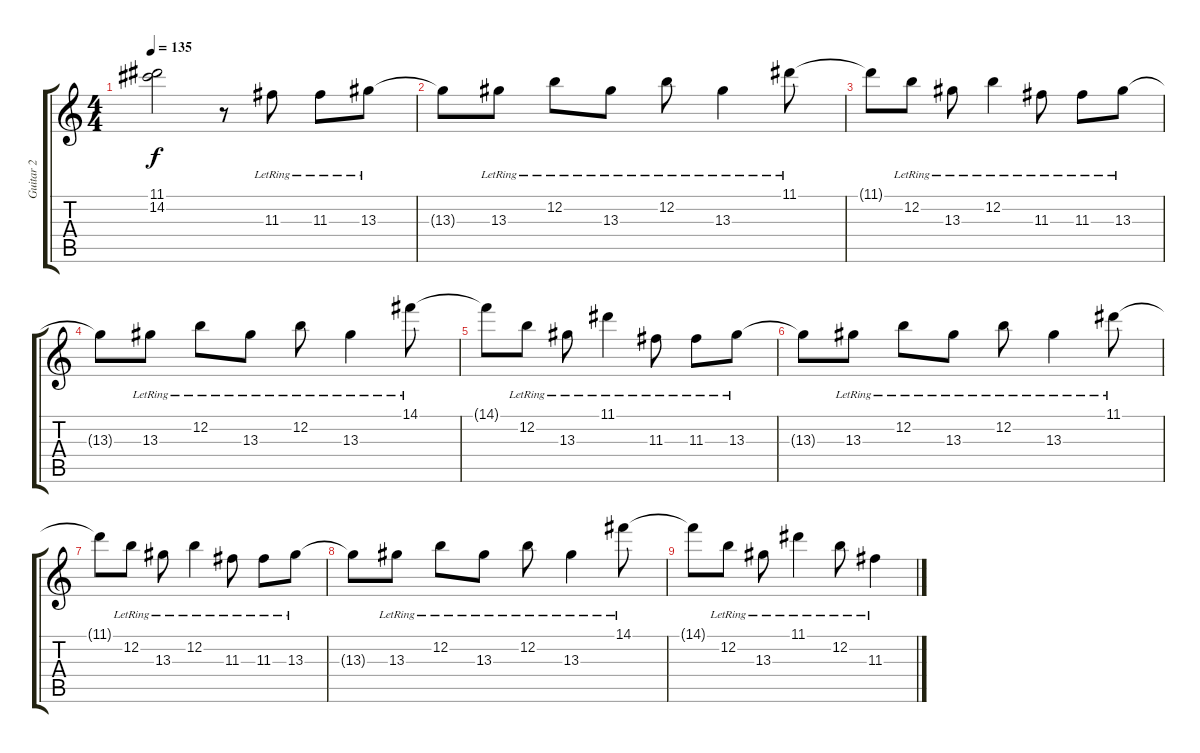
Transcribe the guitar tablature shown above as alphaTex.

\track ("Guitar 2" "Guitar 2") {instrument electricguitarjazz}
\staff {score tabs}
\tuning (E4 B3 G3 D3 A2 E2) {hide}
\ts (4 4)
\tempo 135
\clef g2
\ks c
(11.1{t} 14.2{t}).2{dy f} r.8{volume 14 balance 3 instrument electricguitarjazz} 11.3{lr}.8 11.3{lr}.8 13.3{lr}.8 |
13.3{t}.8 13.3{lr}.8 12.2{lr}.8 13.3{lr}.8 12.2{lr}.8 13.3{lr}.4 11.1{lr}.8 |
11.1{t}.8 12.2{lr}.8 13.3{lr}.8 12.2{lr}.4 11.3{lr}.8 11.3{lr}.8 13.3{lr}.8 |
13.3{t}.8 13.3{lr}.8 12.2{lr}.8 13.3{lr}.8 12.2{lr}.8 13.3{lr}.4 14.1{lr}.8 |
14.1{t}.8 12.2{lr}.8 13.3{lr}.8 11.1{lr}.4 11.3{lr}.8 11.3{lr}.8 13.3{lr}.8 |
13.3{t}.8 13.3{lr}.8 12.2{lr}.8 13.3{lr}.8 12.2{lr}.8 13.3{lr}.4 11.1{lr}.8 |
11.1{t}.8 12.2{lr}.8 13.3{lr}.8 12.2{lr}.4 11.3{lr}.8 11.3{lr}.8 13.3{lr}.8 |
13.3{t}.8 13.3{lr}.8 12.2{lr}.8 13.3{lr}.8 12.2{lr}.8 13.3{lr}.4 14.1{lr}.8 |
14.1{t}.8 12.2{lr}.8 13.3{lr}.8 11.1{lr}.4 12.2{lr}.8 11.3{lr}.4
